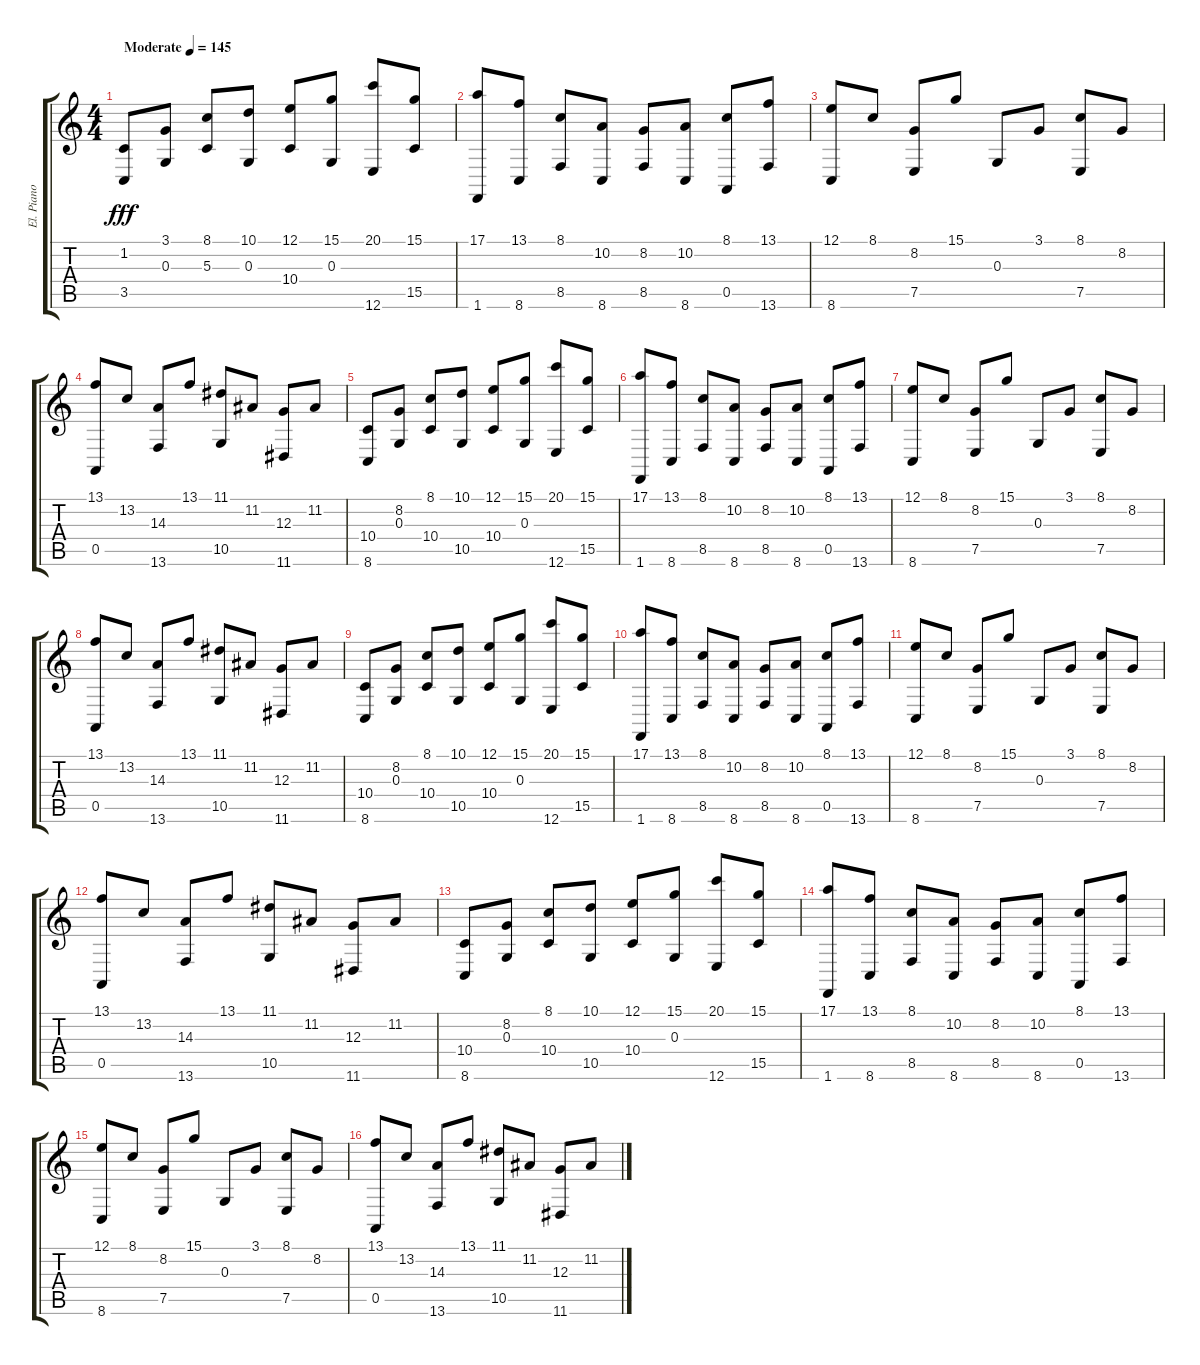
\track ("El. Piano" "El. Piano") {instrument electricpiano2}
\staff {score tabs}
\tuning (E4 B3 G3 D3 A2 E2) {hide}
\ts (4 4)
\tempo (145 "Moderate")
\clef g2
\ks c
(1.2 3.5).8{dy fff instrument electricpiano2} (3.1 0.3).8 (8.1 5.3).8 (10.1 0.3).8 (12.1 10.4).8 (15.1 0.3).8 (20.1 12.6).8 (15.1 15.5).8 |
(17.1 1.6).8 (13.1 8.6).8 (8.1 8.5).8 (10.2 8.6).8 (8.2 8.5).8 (10.2 8.6).8 (8.1 0.5).8 (13.1 13.6).8 |
(12.1 8.6).8 8.1.8 (8.2 7.5).8 15.1.8 0.3.8 3.1.8 (8.1 7.5).8 8.2.8 |
(13.1 0.5).8 13.2.8 (14.3 13.6).8 13.1.8 (11.1 10.5).8 11.2.8 (12.3 11.6).8 11.2.8 |
(10.4 8.6).8 (8.2 0.3).8 (8.1 10.4).8 (10.1 10.5).8 (12.1 10.4).8 (15.1 0.3).8 (20.1 12.6).8 (15.1 15.5).8 |
(17.1 1.6).8 (13.1 8.6).8 (8.1 8.5).8 (10.2 8.6).8 (8.2 8.5).8 (10.2 8.6).8 (8.1 0.5).8 (13.1 13.6).8 |
(12.1 8.6).8 8.1.8 (8.2 7.5).8 15.1.8 0.3.8 3.1.8 (8.1 7.5).8 8.2.8 |
(13.1 0.5).8 13.2.8 (14.3 13.6).8 13.1.8 (11.1 10.5).8 11.2.8 (12.3 11.6).8 11.2.8 |
(10.4 8.6).8 (8.2 0.3).8 (8.1 10.4).8 (10.1 10.5).8 (12.1 10.4).8 (15.1 0.3).8 (20.1 12.6).8 (15.1 15.5).8 |
(17.1 1.6).8 (13.1 8.6).8 (8.1 8.5).8 (10.2 8.6).8 (8.2 8.5).8 (10.2 8.6).8 (8.1 0.5).8 (13.1 13.6).8 |
(12.1 8.6).8 8.1.8 (8.2 7.5).8 15.1.8 0.3.8 3.1.8 (8.1 7.5).8 8.2.8 |
(13.1 0.5).8 13.2.8 (14.3 13.6).8 13.1.8 (11.1 10.5).8 11.2.8 (12.3 11.6).8 11.2.8 |
(10.4 8.6).8 (8.2 0.3).8 (8.1 10.4).8 (10.1 10.5).8 (12.1 10.4).8 (15.1 0.3).8 (20.1 12.6).8 (15.1 15.5).8 |
(17.1 1.6).8 (13.1 8.6).8 (8.1 8.5).8 (10.2 8.6).8 (8.2 8.5).8 (10.2 8.6).8 (8.1 0.5).8 (13.1 13.6).8 |
(12.1 8.6).8 8.1.8 (8.2 7.5).8 15.1.8 0.3.8 3.1.8 (8.1 7.5).8 8.2.8 |
(13.1 0.5).8 13.2.8 (14.3 13.6).8 13.1.8 (11.1 10.5).8 11.2.8 (12.3 11.6).8 11.2.8
